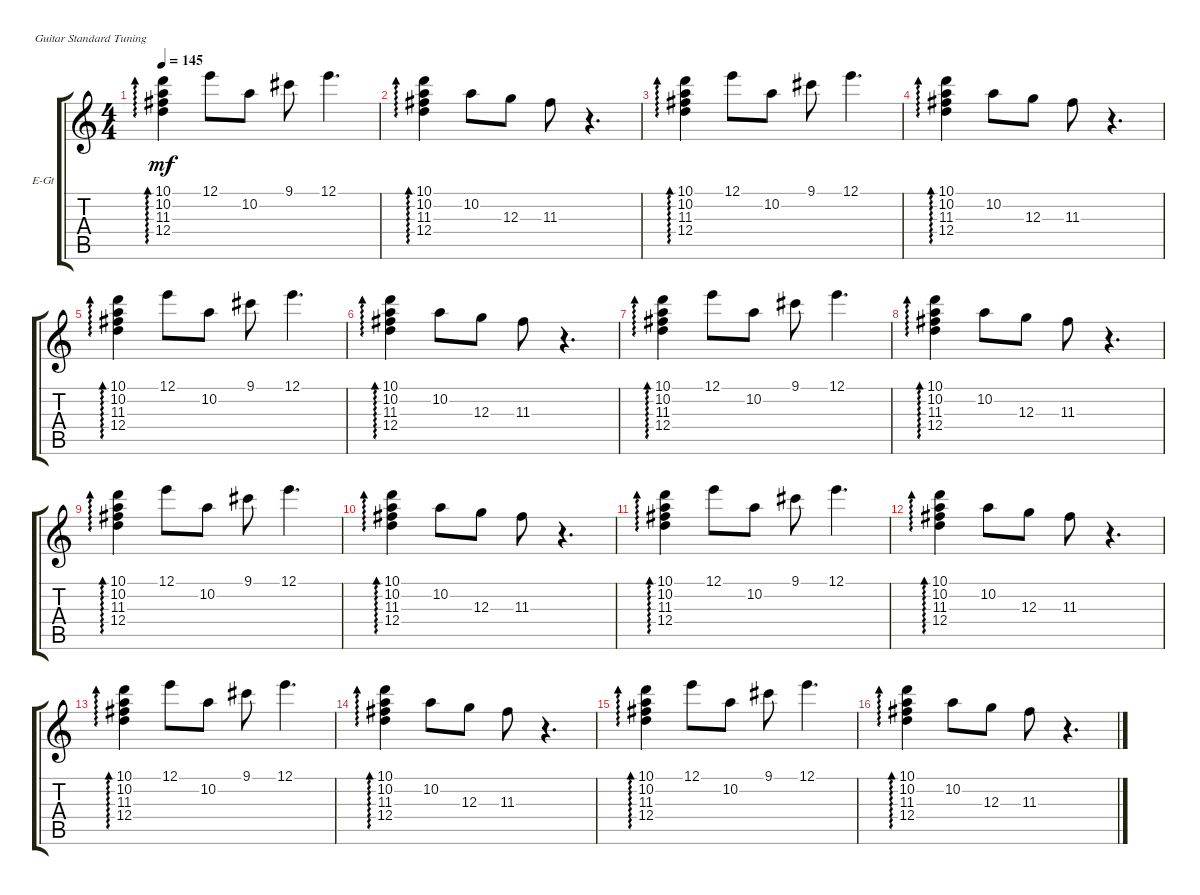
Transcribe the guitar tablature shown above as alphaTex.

\defaultSystemsLayout 4
\bracketExtendMode groupsimilarinstruments
\firstSystemTrackNameOrientation horizontal
\otherSystemsTrackNameOrientation horizontal
\track ("Guitar 3" "E-Gt") {instrument electricguitarclean}
\staff {score tabs}
\tuning (E4 B3 G3 D3 A2 E2)
\ts (4 4)
\tempo 145
\clef g2
\ks c
(10.1 10.2 11.3 12.4).4{ad 0 dy mf} 12.1.8 10.2.8 9.1.8 12.1.4{d} |
(10.1 10.2 11.3 12.4).4{ad 0} 10.2.8 12.3.8 11.3.8 r.4{d} |
(10.1 10.2 11.3 12.4).4{ad 0} 12.1.8 10.2.8 9.1.8 12.1.4{d} |
(10.1 10.2 11.3 12.4).4{ad 0} 10.2.8 12.3.8 11.3.8 r.4{d} |
(10.1 10.2 11.3 12.4).4{ad 0} 12.1.8 10.2.8 9.1.8 12.1.4{d} |
(10.1 10.2 11.3 12.4).4{ad 0} 10.2.8 12.3.8 11.3.8 r.4{d} |
(10.1 10.2 11.3 12.4).4{ad 0} 12.1.8 10.2.8 9.1.8 12.1.4{d} |
(10.1 10.2 11.3 12.4).4{ad 0} 10.2.8 12.3.8 11.3.8 r.4{d} |
(10.1 10.2 11.3 12.4).4{ad 0} 12.1.8 10.2.8 9.1.8 12.1.4{d} |
(10.1 10.2 11.3 12.4).4{ad 0} 10.2.8 12.3.8 11.3.8 r.4{d} |
(10.1 10.2 11.3 12.4).4{ad 0} 12.1.8 10.2.8 9.1.8 12.1.4{d} |
(10.1 10.2 11.3 12.4).4{ad 0} 10.2.8 12.3.8 11.3.8 r.4{d} |
(10.1 10.2 11.3 12.4).4{ad 0} 12.1.8 10.2.8 9.1.8 12.1.4{d} |
(10.1 10.2 11.3 12.4).4{ad 0} 10.2.8 12.3.8 11.3.8 r.4{d} |
(10.1 10.2 11.3 12.4).4{ad 0} 12.1.8 10.2.8 9.1.8 12.1.4{d} |
(10.1 10.2 11.3 12.4).4{ad 0} 10.2.8 12.3.8 11.3.8 r.4{d}
